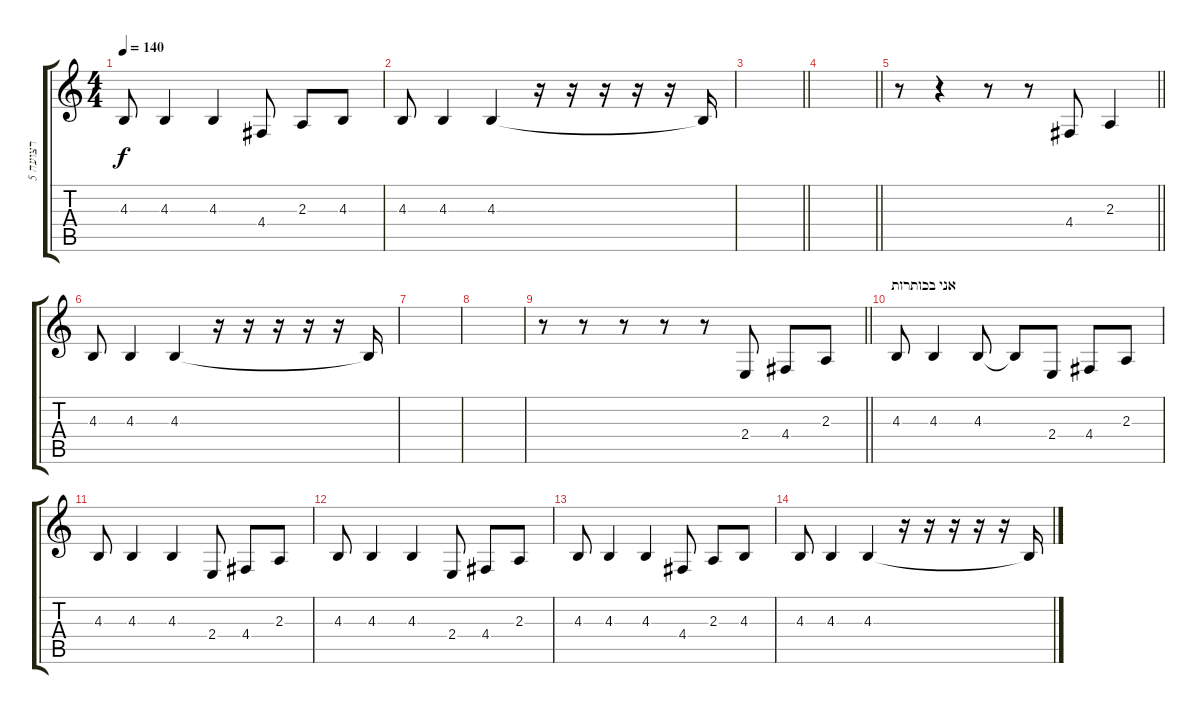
\track ("רצועה 5" "רצועה 5") {instrument lead1square}
\staff {score tabs}
\tuning (E4 B3 G3 D3 A2 E2) {hide}
\ts (4 4)
\tempo 140
\clef g2
\ks c
4.3.8{dy f} 4.3.4 4.3.4 4.4.8 2.3.8 4.3.8 |
4.3.8 4.3.4 4.3.4 r.16 r.16 r.16 r.16 r.16 4.3{t}.16 |
\barLineRight lightlight
|
\barLineRight lightlight
|
\barLineRight lightlight
r.8 r.4 r.8 r.8 4.4.8 2.3.4 |
4.3.8 4.3.4 4.3.4 r.16 r.16 r.16 r.16 r.16 4.3{t}.16 |
|
|
\barLineRight lightlight
r.8 r.8 r.8 r.8 r.8 2.4.8 4.4.8 2.3.8 |
\section ("" "אני בכותרות")
4.3.8 4.3.4 4.3.8 4.3{t}.8 2.4.8 4.4.8 2.3.8 |
4.3.8 4.3.4 4.3.4 2.4.8 4.4.8 2.3.8 |
4.3.8 4.3.4 4.3.4 2.4.8 4.4.8 2.3.8 |
4.3.8 4.3.4 4.3.4 4.4.8 2.3.8 4.3.8 |
4.3.8 4.3.4 4.3.4 r.16 r.16 r.16 r.16 r.16 4.3{t}.16
